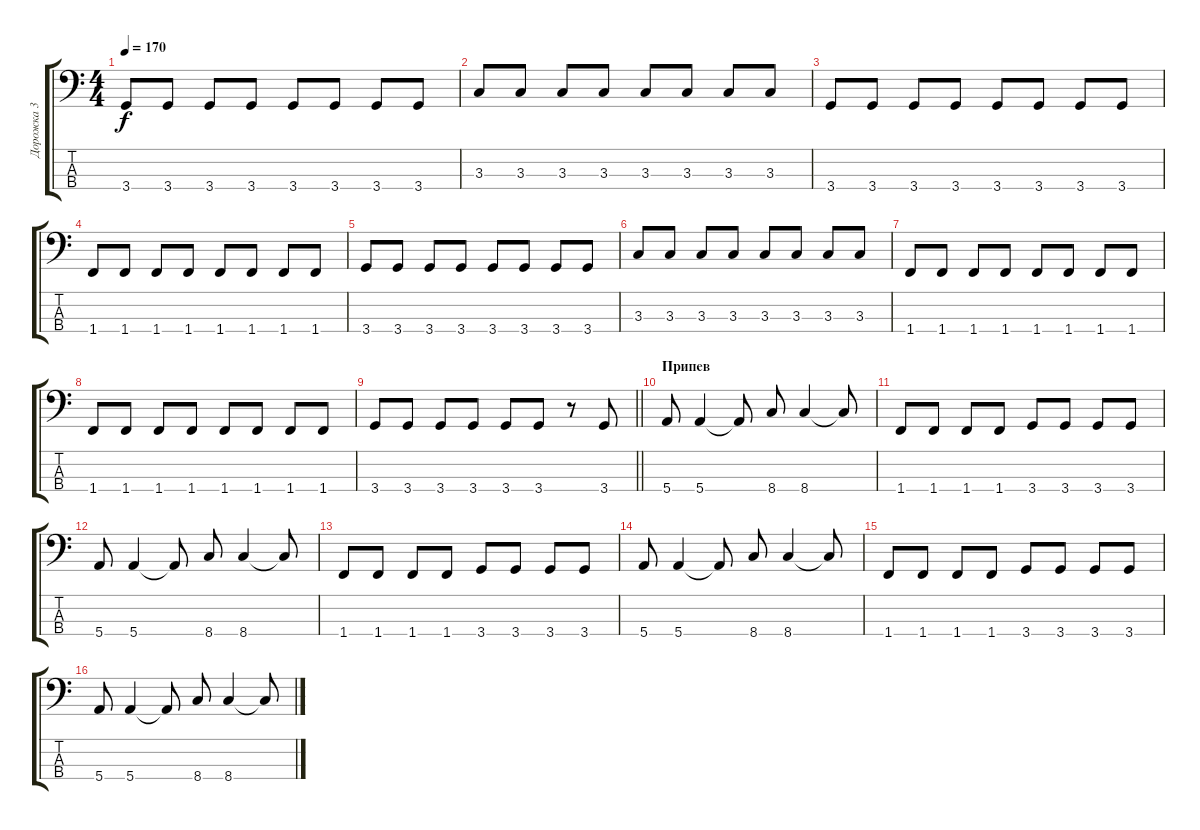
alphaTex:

\track ("Дорожка 3" "Дорожка 3") {instrument electricbasspick}
\staff {score tabs}
\tuning (G2 D2 A1 E1) {hide}
\ts (4 4)
\tempo 170
\clef f4
\ks c
3.4.8{dy f} 3.4.8 3.4.8 3.4.8 3.4.8 3.4.8 3.4.8 3.4.8 |
3.3.8 3.3.8 3.3.8 3.3.8 3.3.8 3.3.8 3.3.8 3.3.8 |
3.4.8 3.4.8 3.4.8 3.4.8 3.4.8 3.4.8 3.4.8 3.4.8 |
1.4.8 1.4.8 1.4.8 1.4.8 1.4.8 1.4.8 1.4.8 1.4.8 |
3.4.8 3.4.8 3.4.8 3.4.8 3.4.8 3.4.8 3.4.8 3.4.8 |
3.3.8 3.3.8 3.3.8 3.3.8 3.3.8 3.3.8 3.3.8 3.3.8 |
1.4.8 1.4.8 1.4.8 1.4.8 1.4.8 1.4.8 1.4.8 1.4.8 |
1.4.8 1.4.8 1.4.8 1.4.8 1.4.8 1.4.8 1.4.8 1.4.8 |
\barLineRight lightlight
3.4.8 3.4.8 3.4.8 3.4.8 3.4.8 3.4.8 r.8 3.4.8 |
\section ("" "Припев")
5.4.8 5.4.4 5.4{t}.8 8.4.8 8.4.4 8.4{t}.8 |
1.4.8 1.4.8 1.4.8 1.4.8 3.4.8 3.4.8 3.4.8 3.4.8 |
5.4.8 5.4.4 5.4{t}.8 8.4.8 8.4.4 8.4{t}.8 |
1.4.8 1.4.8 1.4.8 1.4.8 3.4.8 3.4.8 3.4.8 3.4.8 |
5.4.8 5.4.4 5.4{t}.8 8.4.8 8.4.4 8.4{t}.8 |
1.4.8 1.4.8 1.4.8 1.4.8 3.4.8 3.4.8 3.4.8 3.4.8 |
5.4.8 5.4.4 5.4{t}.8 8.4.8 8.4.4 8.4{t}.8
